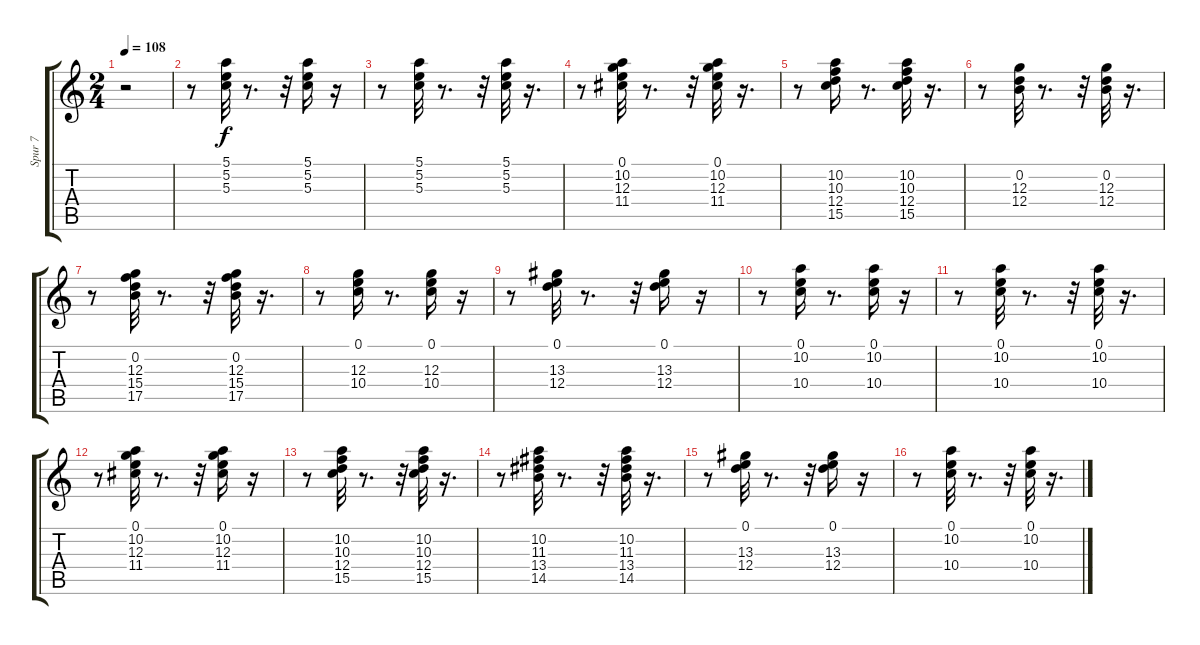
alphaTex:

\track ("Spur 7" "Spur 7") {instrument electricguitarjazz}
\staff {score tabs}
\tuning (E4 B3 G3 D3 A2 E2) {hide}
\ts (2 4)
\tempo 108
\clef g2
\ks c
r.2{dy f} |
r.8 (5.1 5.2 5.3).32 r.8{d} r.32 (5.1 5.2 5.3).16 r.16 |
r.8 (5.1 5.2 5.3).32 r.8{d} r.32 (5.1 5.2 5.3).32 r.16{d} |
r.8 (0.1 10.2 12.3 11.4).32 r.8{d} r.32 (0.1 10.2 12.3 11.4).32 r.16{d} |
r.8 (10.2 10.3 12.4 15.5).16 r.8{d} (10.2 10.3 12.4 15.5).32 r.16{d} |
r.8 (0.2 12.3 12.4).32 r.8{d} r.32 (0.2 12.3 12.4).32 r.16{d} |
r.8 (0.2 12.3 15.4 17.5).32 r.8{d} r.32 (0.2 12.3 15.4 17.5).32 r.16{d} |
r.8 (0.1 12.3 10.4).16 r.8{d} (0.1 12.3 10.4).16 r.16 |
r.8 (0.1 13.3 12.4).32 r.8{d} r.32 (0.1 13.3 12.4).16 r.16 |
r.8 (0.1 10.2 10.4).16 r.8{d} (0.1 10.2 10.4).16 r.16 |
r.8 (0.1 10.2 10.4).32 r.8{d} r.32 (0.1 10.2 10.4).32 r.16{d} |
r.8 (0.1 10.2 12.3 11.4).32 r.8{d} r.32 (0.1 10.2 12.3 11.4).16 r.16 |
r.8 (10.2 10.3 12.4 15.5).32 r.8{d} r.32 (10.2 10.3 12.4 15.5).32 r.16{d} |
r.8 (10.2 11.3 13.4 14.5).32 r.8{d} r.32 (10.2 11.3 13.4 14.5).32 r.16{d} |
r.8 (0.1 13.3 12.4).32 r.8{d} r.32 (0.1 13.3 12.4).16 r.16 |
r.8 (0.1 10.2 10.4).32 r.8{d} r.32 (0.1 10.2 10.4).32 r.16{d}
